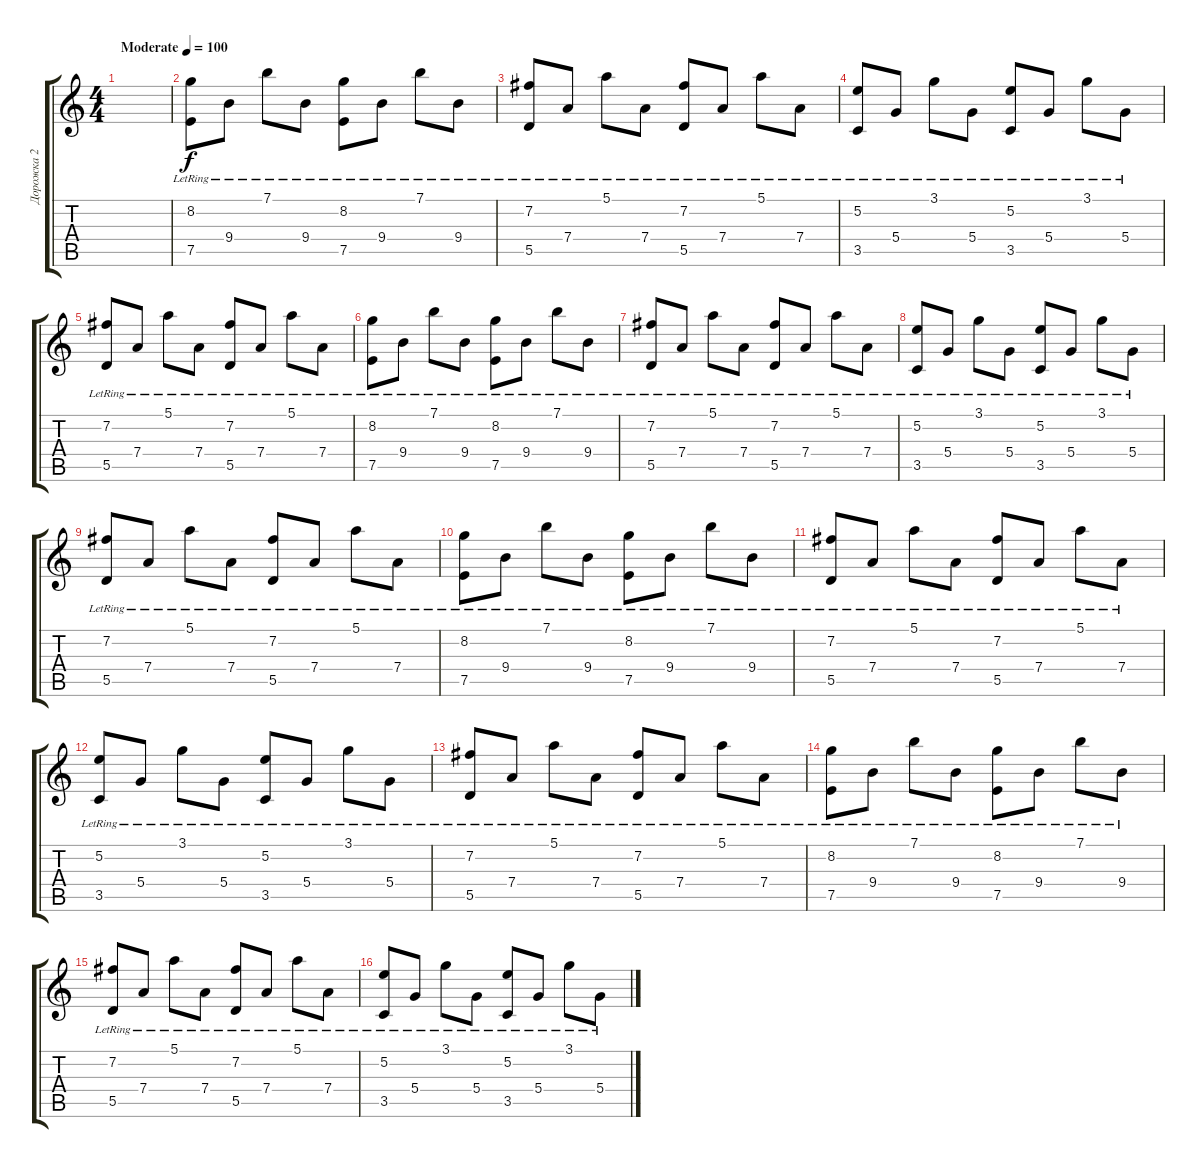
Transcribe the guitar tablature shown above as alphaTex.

\track ("Дорожка 2" "Дорожка 2") {instrument acousticguitarnylon}
\staff {score tabs}
\tuning (E4 B3 G3 D3 A2 E2) {hide}
\ts (4 4)
\tempo (100 "Moderate")
\clef g2
\ks c
|
(8.2{lr} 7.5{lr}).8 9.4{lr}.8 7.1{lr}.8 9.4{lr}.8 (8.2{lr} 7.5{lr}).8 9.4{lr}.8 7.1{lr}.8 9.4{lr}.8 |
(7.2{lr} 5.5{lr}).8 7.4{lr}.8 5.1{lr}.8 7.4{lr}.8 (7.2{lr} 5.5{lr}).8 7.4{lr}.8 5.1{lr}.8 7.4{lr}.8 |
(5.2{lr} 3.5{lr}).8 5.4{lr}.8 3.1{lr}.8 5.4{lr}.8 (5.2{lr} 3.5{lr}).8 5.4{lr}.8 3.1{lr}.8 5.4{lr}.8 |
(7.2{lr} 5.5{lr}).8 7.4{lr}.8 5.1{lr}.8 7.4{lr}.8 (7.2{lr} 5.5{lr}).8 7.4{lr}.8 5.1{lr}.8 7.4{lr}.8 |
(8.2{lr} 7.5{lr}).8 9.4{lr}.8 7.1{lr}.8 9.4{lr}.8 (8.2{lr} 7.5{lr}).8 9.4{lr}.8 7.1{lr}.8 9.4{lr}.8 |
(7.2{lr} 5.5{lr}).8 7.4{lr}.8 5.1{lr}.8 7.4{lr}.8 (7.2{lr} 5.5{lr}).8 7.4{lr}.8 5.1{lr}.8 7.4{lr}.8 |
(5.2{lr} 3.5{lr}).8 5.4{lr}.8 3.1{lr}.8 5.4{lr}.8 (5.2{lr} 3.5{lr}).8 5.4{lr}.8 3.1{lr}.8 5.4{lr}.8 |
(7.2{lr} 5.5{lr}).8 7.4{lr}.8 5.1{lr}.8 7.4{lr}.8 (7.2{lr} 5.5{lr}).8 7.4{lr}.8 5.1{lr}.8 7.4{lr}.8 |
(8.2{lr} 7.5{lr}).8 9.4{lr}.8 7.1{lr}.8 9.4{lr}.8 (8.2{lr} 7.5{lr}).8 9.4{lr}.8 7.1{lr}.8 9.4{lr}.8 |
(7.2{lr} 5.5{lr}).8 7.4{lr}.8 5.1{lr}.8 7.4{lr}.8 (7.2{lr} 5.5{lr}).8 7.4{lr}.8 5.1{lr}.8 7.4{lr}.8 |
(5.2{lr} 3.5{lr}).8 5.4{lr}.8 3.1{lr}.8 5.4{lr}.8 (5.2{lr} 3.5{lr}).8 5.4{lr}.8 3.1{lr}.8 5.4{lr}.8 |
(7.2{lr} 5.5{lr}).8 7.4{lr}.8 5.1{lr}.8 7.4{lr}.8 (7.2{lr} 5.5{lr}).8 7.4{lr}.8 5.1{lr}.8 7.4{lr}.8 |
(8.2{lr} 7.5{lr}).8 9.4{lr}.8 7.1{lr}.8 9.4{lr}.8 (8.2{lr} 7.5{lr}).8 9.4{lr}.8 7.1{lr}.8 9.4{lr}.8 |
(7.2{lr} 5.5{lr}).8 7.4{lr}.8 5.1{lr}.8 7.4{lr}.8 (7.2{lr} 5.5{lr}).8 7.4{lr}.8 5.1{lr}.8 7.4{lr}.8 |
(5.2{lr} 3.5{lr}).8 5.4{lr}.8 3.1{lr}.8 5.4{lr}.8 (5.2{lr} 3.5{lr}).8 5.4{lr}.8 3.1{lr}.8 5.4{lr}.8
